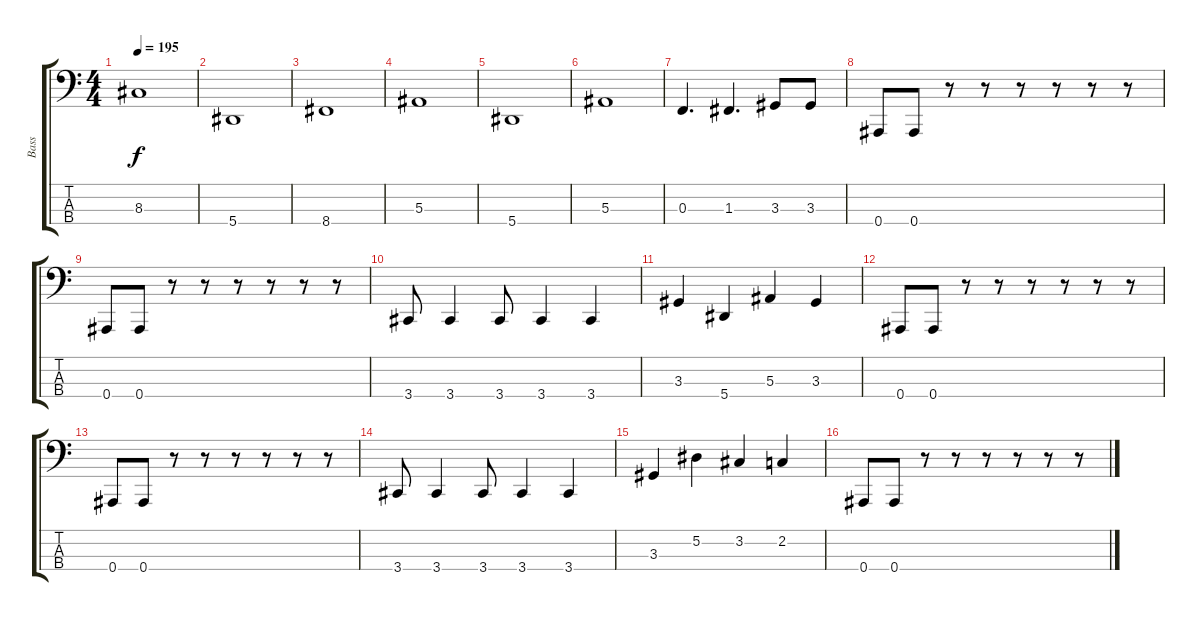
\track ("Bass" "Bass") {instrument electricbassfinger}
\staff {score tabs}
\tuning (Eb2 Bb1 F1 Bb0) {hide}
\ts (4 4)
\tempo 195
\clef f4
\ks c
8.3.1{dy f} |
5.4.1 |
8.4.1 |
5.3.1 |
5.4.1 |
5.3.1 |
0.3.4{d} 1.3.4{d} 3.3.8 3.3.8 |
0.4.8 0.4.8 r.8 r.8 r.8 r.8 r.8 r.8 |
0.4.8 0.4.8 r.8 r.8 r.8 r.8 r.8 r.8 |
3.4.8 3.4.4 3.4.8 3.4.4 3.4.4 |
3.3.4 5.4.4 5.3.4 3.3.4 |
0.4.8 0.4.8 r.8 r.8 r.8 r.8 r.8 r.8 |
0.4.8 0.4.8 r.8 r.8 r.8 r.8 r.8 r.8 |
3.4.8 3.4.4 3.4.8 3.4.4 3.4.4 |
3.3.4 5.2.4 3.2.4 2.2.4 |
0.4.8 0.4.8 r.8 r.8 r.8 r.8 r.8 r.8
